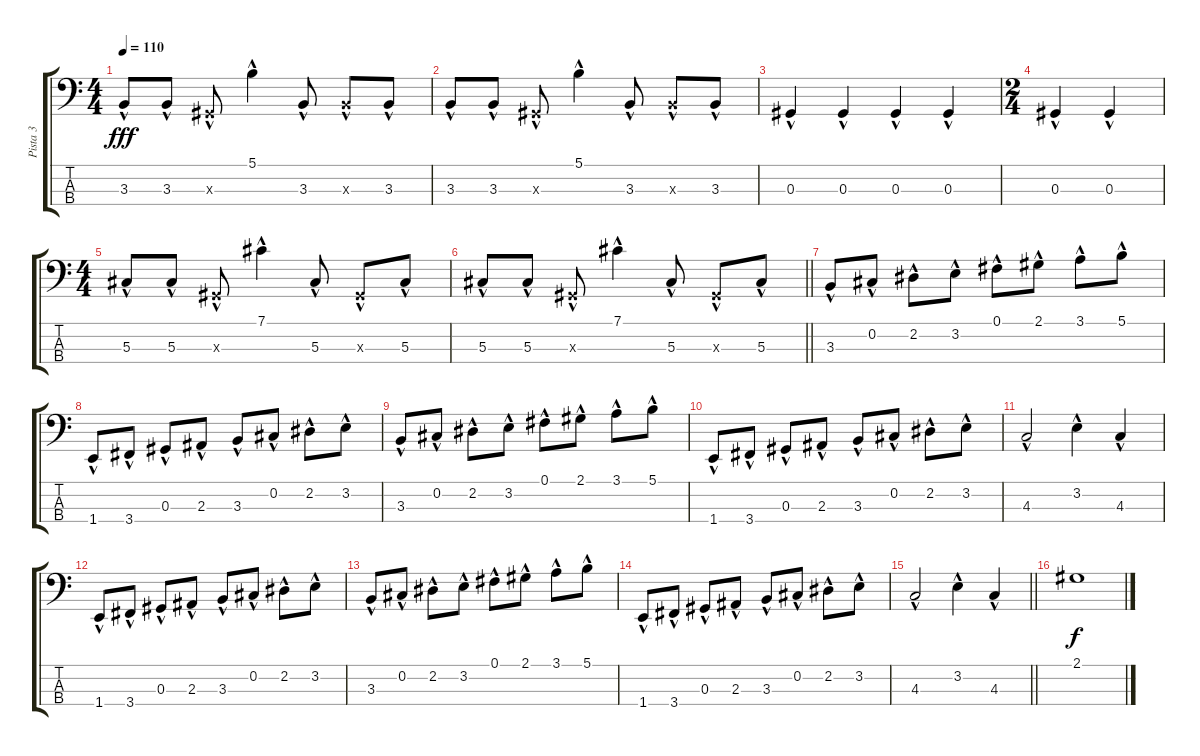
\track ("Pista 3" "Pista 3") {instrument electricbassfinger}
\staff {score tabs}
\tuning (Gb2 Db2 Ab1 Eb1) {hide}
\ts (4 4)
\tempo 110
\clef f4
\ks c
3.3{hac}.8{dy fff} 3.3{hac}.8 0.3{hac x}.8 5.1{hac}.4 3.3{hac}.8 3.3{hac x}.8 3.3{hac}.8 |
3.3{hac}.8 3.3{hac}.8 0.3{hac x}.8 5.1{hac}.4 3.3{hac}.8 3.3{hac x}.8 3.3{hac}.8 |
0.3{hac}.4 0.3{hac}.4 0.3{hac}.4 0.3{hac}.4 |
\ts (2 4)
0.3{hac}.4 0.3{hac}.4 |
\ts (4 4)
5.3{hac}.8 5.3{hac}.8 0.3{hac x}.8 7.1{hac}.4 5.3{hac}.8 0.3{hac x}.8 5.3{hac}.8 |
\barLineRight lightlight
5.3{hac}.8 5.3{hac}.8 0.3{hac x}.8 7.1{hac}.4 5.3{hac}.8 0.3{hac x}.8 5.3{hac}.8 |
3.3{hac}.8 0.2{hac}.8 2.2{hac}.8 3.2{hac}.8 0.1{hac}.8 2.1{hac}.8 3.1{hac}.8 5.1{hac}.8 |
1.4{hac}.8 3.4{hac}.8 0.3{hac}.8 2.3{hac}.8 3.3{hac}.8 0.2{hac}.8 2.2{hac}.8 3.2{hac}.8 |
3.3{hac}.8 0.2{hac}.8 2.2{hac}.8 3.2{hac}.8 0.1{hac}.8 2.1{hac}.8 3.1{hac}.8 5.1{hac}.8 |
1.4{hac}.8 3.4{hac}.8 0.3{hac}.8 2.3{hac}.8 3.3{hac}.8 0.2{hac}.8 2.2{hac}.8 3.2{hac}.8 |
4.3{hac}.2 3.2{hac}.4 4.3{hac}.4 |
1.4{hac}.8 3.4{hac}.8 0.3{hac}.8 2.3{hac}.8 3.3{hac}.8 0.2{hac}.8 2.2{hac}.8 3.2{hac}.8 |
3.3{hac}.8 0.2{hac}.8 2.2{hac}.8 3.2{hac}.8 0.1{hac}.8 2.1{hac}.8 3.1{hac}.8 5.1{hac}.8 |
1.4{hac}.8 3.4{hac}.8 0.3{hac}.8 2.3{hac}.8 3.3{hac}.8 0.2{hac}.8 2.2{hac}.8 3.2{hac}.8 |
\barLineRight lightlight
4.3{hac}.2 3.2{hac}.4 4.3{hac}.4 |
2.1.1{dy f}
